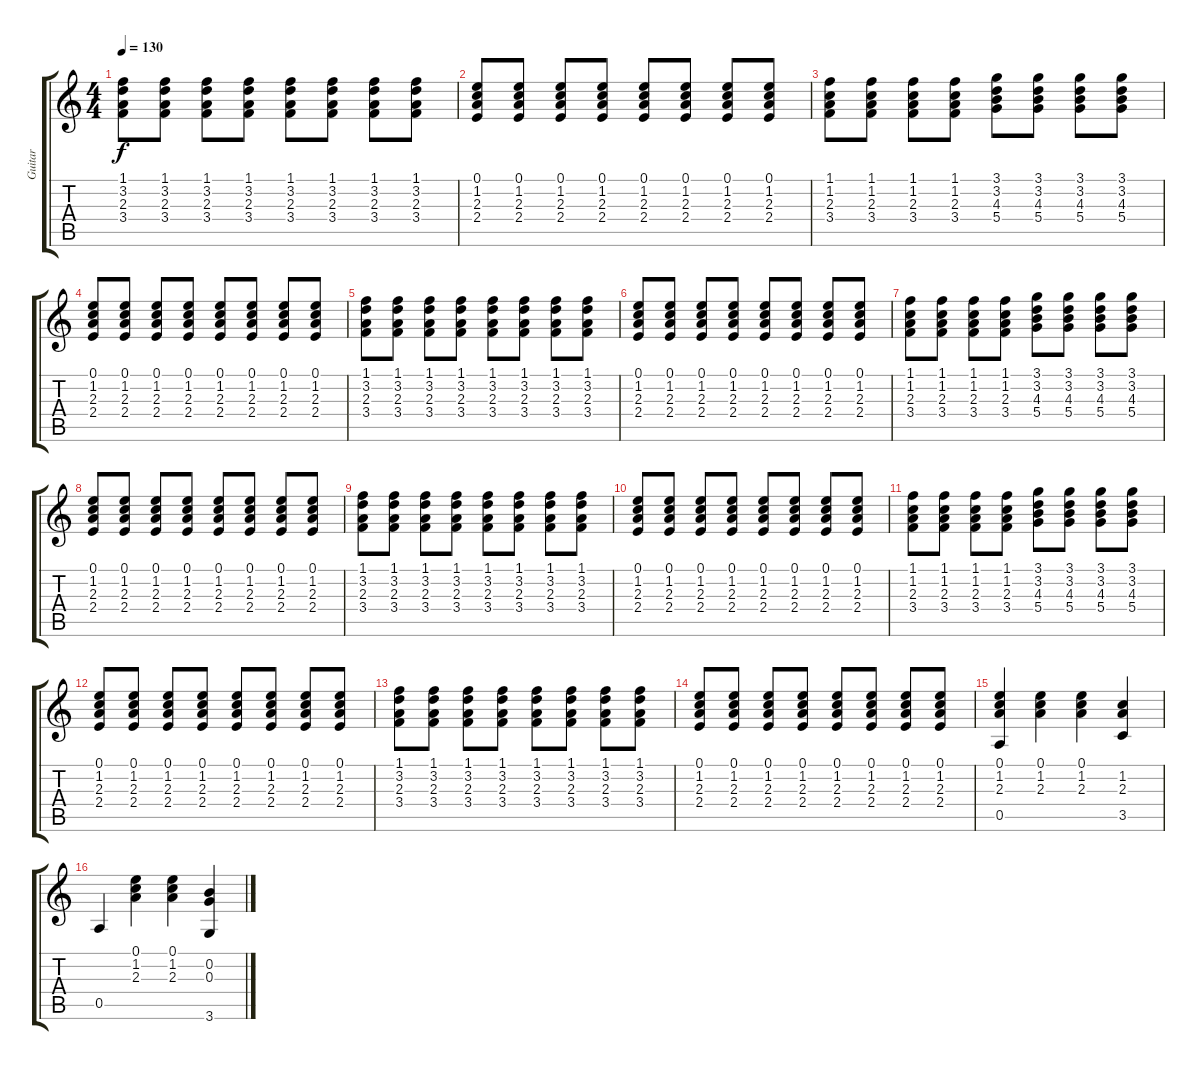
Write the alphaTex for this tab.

\track ("Guitar" "Guitar") {instrument acousticguitarsteel}
\staff {score tabs}
\tuning (E4 B3 G3 D3 A2 E2) {hide}
\ts (4 4)
\tempo 130
\clef g2
\ks c
(1.1 3.2 2.3 3.4).8{dy f} (1.1 3.2 2.3 3.4).8 (1.1 3.2 2.3 3.4).8 (1.1 3.2 2.3 3.4).8 (1.1 3.2 2.3 3.4).8 (1.1 3.2 2.3 3.4).8 (1.1 3.2 2.3 3.4).8 (1.1 3.2 2.3 3.4).8 |
(0.1 1.2 2.3 2.4).8 (0.1 1.2 2.3 2.4).8 (0.1 1.2 2.3 2.4).8 (0.1 1.2 2.3 2.4).8 (0.1 1.2 2.3 2.4).8 (0.1 1.2 2.3 2.4).8 (0.1 1.2 2.3 2.4).8 (0.1 1.2 2.3 2.4).8 |
(1.1 1.2 2.3 3.4).8 (1.1 1.2 2.3 3.4).8 (1.1 1.2 2.3 3.4).8 (1.1 1.2 2.3 3.4).8 (3.1 3.2 4.3 5.4).8 (3.1 3.2 4.3 5.4).8 (3.1 3.2 4.3 5.4).8 (3.1 3.2 4.3 5.4).8 |
(0.1 1.2 2.3 2.4).8 (0.1 1.2 2.3 2.4).8 (0.1 1.2 2.3 2.4).8 (0.1 1.2 2.3 2.4).8 (0.1 1.2 2.3 2.4).8 (0.1 1.2 2.3 2.4).8 (0.1 1.2 2.3 2.4).8 (0.1 1.2 2.3 2.4).8 |
(1.1 3.2 2.3 3.4).8 (1.1 3.2 2.3 3.4).8 (1.1 3.2 2.3 3.4).8 (1.1 3.2 2.3 3.4).8 (1.1 3.2 2.3 3.4).8 (1.1 3.2 2.3 3.4).8 (1.1 3.2 2.3 3.4).8 (1.1 3.2 2.3 3.4).8 |
(0.1 1.2 2.3 2.4).8 (0.1 1.2 2.3 2.4).8 (0.1 1.2 2.3 2.4).8 (0.1 1.2 2.3 2.4).8 (0.1 1.2 2.3 2.4).8 (0.1 1.2 2.3 2.4).8 (0.1 1.2 2.3 2.4).8 (0.1 1.2 2.3 2.4).8 |
(1.1 1.2 2.3 3.4).8 (1.1 1.2 2.3 3.4).8 (1.1 1.2 2.3 3.4).8 (1.1 1.2 2.3 3.4).8 (3.1 3.2 4.3 5.4).8 (3.1 3.2 4.3 5.4).8 (3.1 3.2 4.3 5.4).8 (3.1 3.2 4.3 5.4).8 |
(0.1 1.2 2.3 2.4).8 (0.1 1.2 2.3 2.4).8 (0.1 1.2 2.3 2.4).8 (0.1 1.2 2.3 2.4).8 (0.1 1.2 2.3 2.4).8 (0.1 1.2 2.3 2.4).8 (0.1 1.2 2.3 2.4).8 (0.1 1.2 2.3 2.4).8 |
(1.1 3.2 2.3 3.4).8 (1.1 3.2 2.3 3.4).8 (1.1 3.2 2.3 3.4).8 (1.1 3.2 2.3 3.4).8 (1.1 3.2 2.3 3.4).8 (1.1 3.2 2.3 3.4).8 (1.1 3.2 2.3 3.4).8 (1.1 3.2 2.3 3.4).8 |
(0.1 1.2 2.3 2.4).8 (0.1 1.2 2.3 2.4).8 (0.1 1.2 2.3 2.4).8 (0.1 1.2 2.3 2.4).8 (0.1 1.2 2.3 2.4).8 (0.1 1.2 2.3 2.4).8 (0.1 1.2 2.3 2.4).8 (0.1 1.2 2.3 2.4).8 |
(1.1 1.2 2.3 3.4).8 (1.1 1.2 2.3 3.4).8 (1.1 1.2 2.3 3.4).8 (1.1 1.2 2.3 3.4).8 (3.1 3.2 4.3 5.4).8 (3.1 3.2 4.3 5.4).8 (3.1 3.2 4.3 5.4).8 (3.1 3.2 4.3 5.4).8 |
(0.1 1.2 2.3 2.4).8 (0.1 1.2 2.3 2.4).8 (0.1 1.2 2.3 2.4).8 (0.1 1.2 2.3 2.4).8 (0.1 1.2 2.3 2.4).8 (0.1 1.2 2.3 2.4).8 (0.1 1.2 2.3 2.4).8 (0.1 1.2 2.3 2.4).8 |
(1.1 3.2 2.3 3.4).8 (1.1 3.2 2.3 3.4).8 (1.1 3.2 2.3 3.4).8 (1.1 3.2 2.3 3.4).8 (1.1 3.2 2.3 3.4).8 (1.1 3.2 2.3 3.4).8 (1.1 3.2 2.3 3.4).8 (1.1 3.2 2.3 3.4).8 |
(0.1 1.2 2.3 2.4).8 (0.1 1.2 2.3 2.4).8 (0.1 1.2 2.3 2.4).8 (0.1 1.2 2.3 2.4).8 (0.1 1.2 2.3 2.4).8 (0.1 1.2 2.3 2.4).8 (0.1 1.2 2.3 2.4).8 (0.1 1.2 2.3 2.4).8 |
(0.1 1.2 2.3 0.5).4 (0.1 1.2 2.3).4 (0.1 1.2 2.3).4 (1.2 2.3 3.5).4 |
0.5.4 (0.1 1.2 2.3).4 (0.1 1.2 2.3).4 (0.2 0.3 3.6).4
